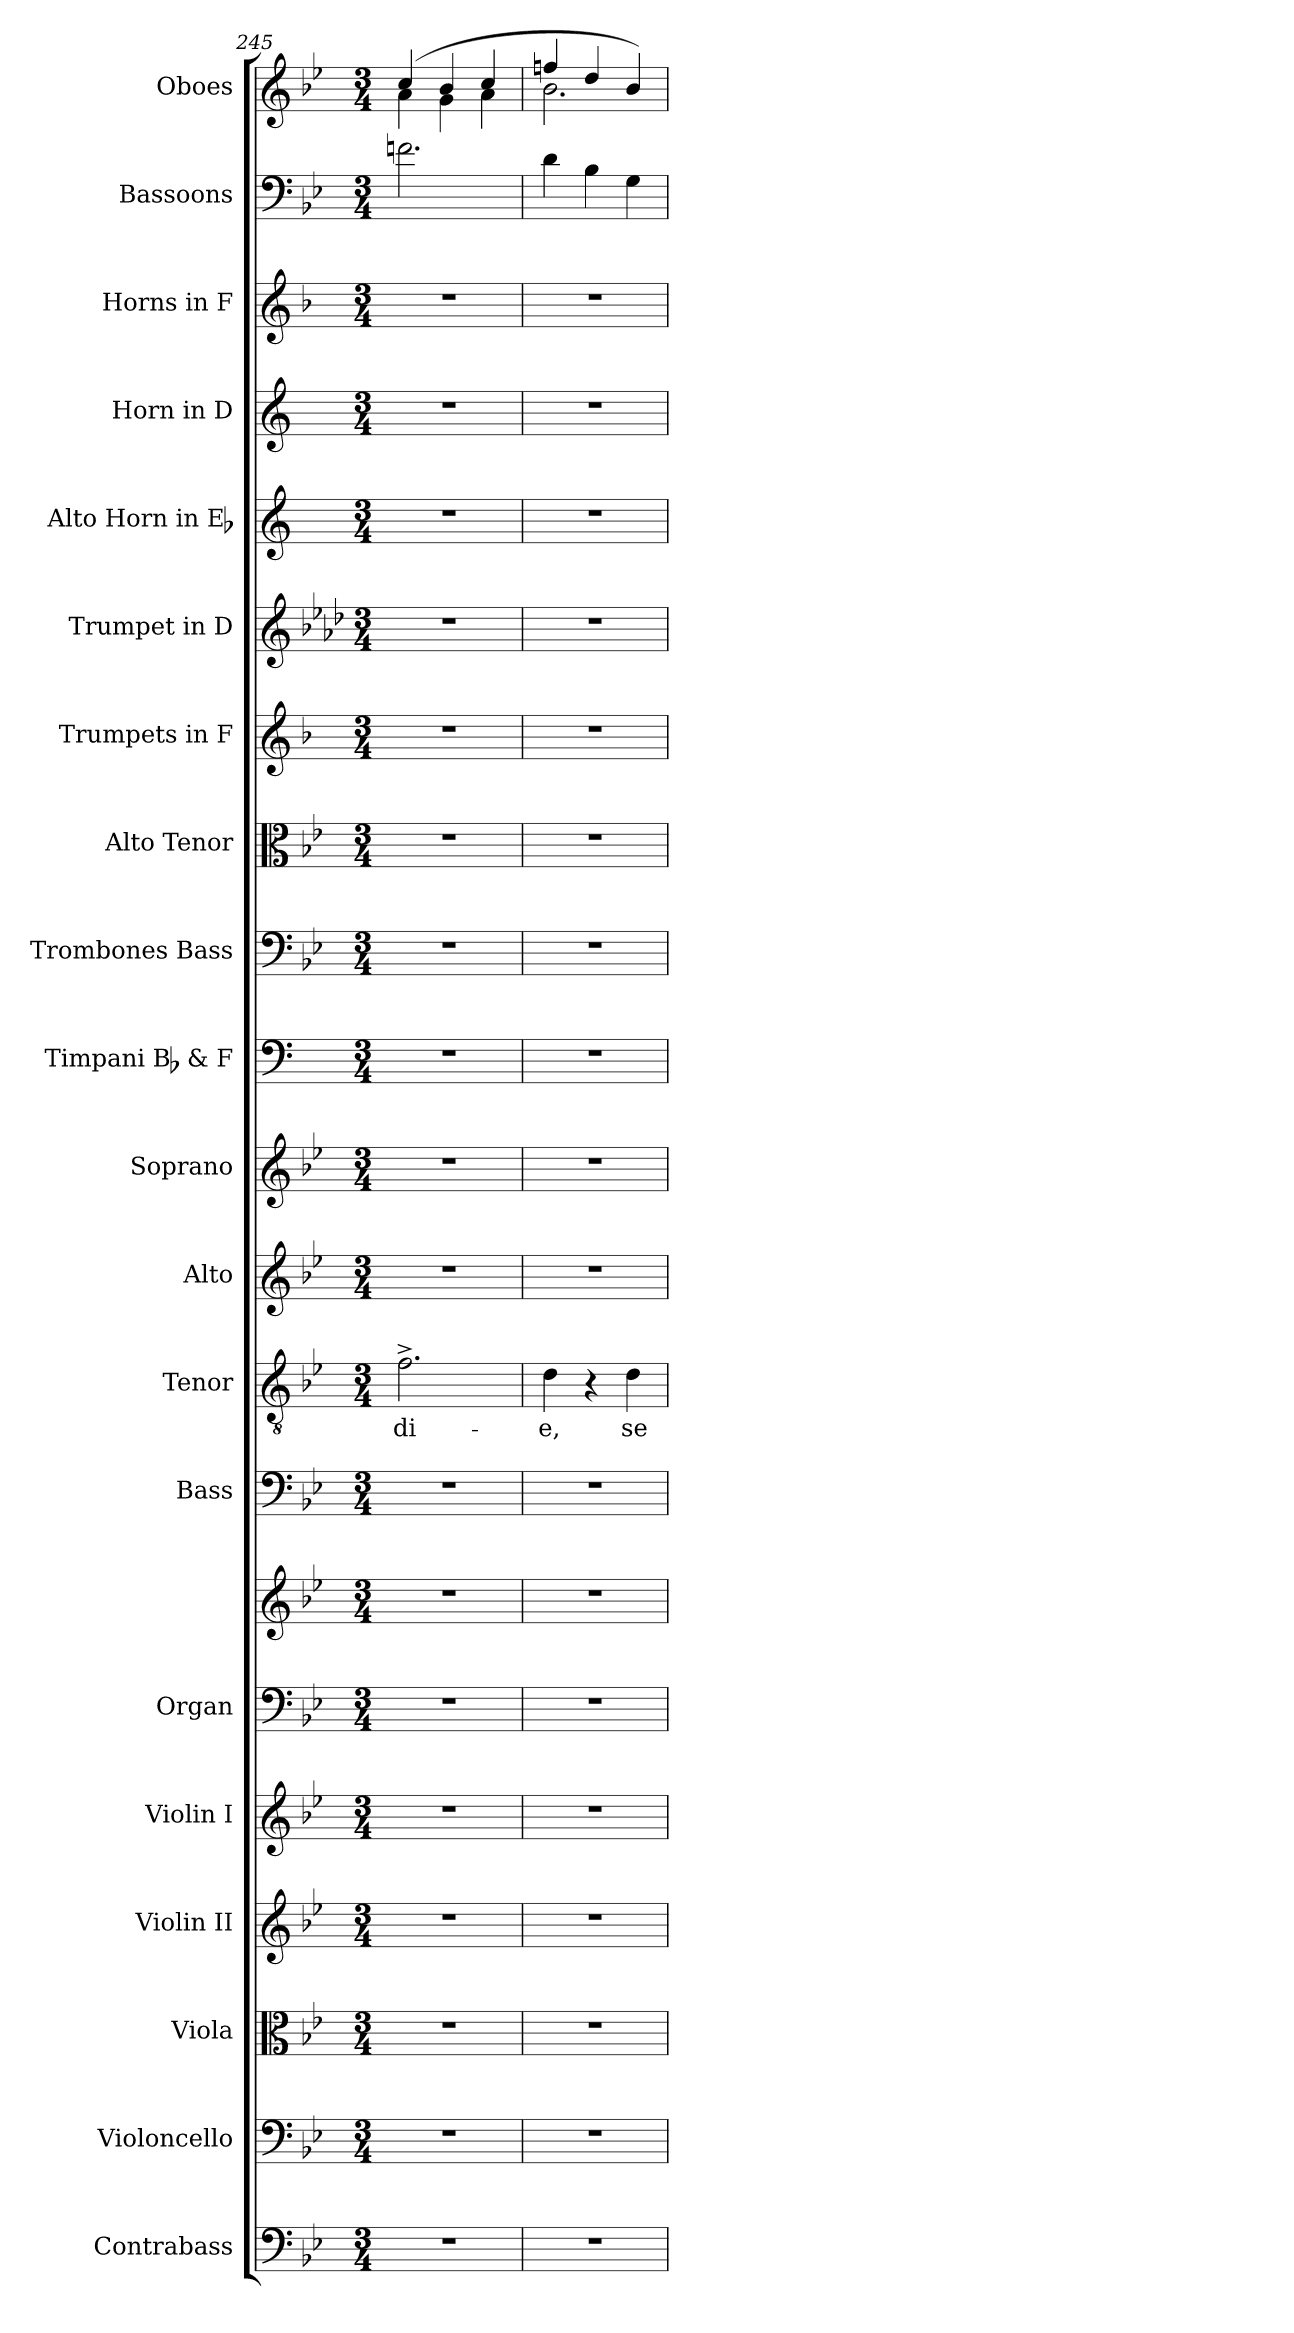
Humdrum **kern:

**kern	**kern	**kern	**kern	**kern	**kern	**kern	**kern	**kern	**text	**kern	**kern	**kern	**kern	**kern	**kern	**kern	**kern	**kern	**kern	**kern	**kern
*part20	*part19	*part18	*part17	*part16	*part15	*part15	*part14	*part13	*part13	*part12	*part11	*part10	*part9	*part8	*part7	*part6	*part5	*part4	*part3	*part2	*part1
*staff21	*staff20	*staff19	*staff18	*staff17	*staff16	*staff15	*staff14	*staff13	*staff13	*staff12	*staff11	*staff10	*staff9	*staff8	*staff7	*staff6	*staff5	*staff4	*staff3	*staff2	*staff1
*I"Contrabass	*I"Violoncello	*I"Viola	*I"Violin II	*I"Violin I	*I"Organ	*	*I"Bass	*I"Tenor	*	*I"Alto	*I"Soprano	*I"Timpani Bb & F	*I"Trombones  Bass	*I"Alto Tenor	*I"Trumpets in F	*I"Trumpet in D	*I"Alto Horn in Eb	*I"Horn in D	*I"Horns in F	*I"Bassoons	*I"Oboes
*I'Cb.	*I'Vc.	*I'Vla.	*I'Vln. II	*I'Vln. I	*I'Org.	*	*I'B.	*I'T.	*	*I'A.	*I'S.	*I'Timp.	*	*	*	*	*	*	*I'Hn.	*I'Bsn.	*I'Ob.
*clefF4	*clefF4	*clefC3	*clefG2	*clefG2	*clefF4	*clefG2	*clefF4	*clefGv2	*	*clefG2	*clefG2	*clefF4	*clefF4	*clefC3	*clefG2	*clefG2	*clefG2	*clefG2	*clefG2	*clefF4	*clefG2
*ITrd7c12	*	*	*	*	*	*	*	*ITrd7c12	*	*	*	*	*	*	*ITrd4c7	*ITrd-1c-2	*ITrd5c8	*ITrd6c10	*ITrd4c7	*	*
*k[b-e-]	*k[b-e-]	*k[b-e-]	*k[b-e-]	*k[b-e-]	*k[b-e-]	*k[b-e-]	*k[b-e-]	*k[b-e-]	*	*k[b-e-]	*k[b-e-]	*k[]	*k[b-e-]	*k[b-e-]	*k[b-e-]	*k[b-e-]	*k[f#c#g#d#]	*k[f#c#]	*k[b-e-]	*k[b-e-]	*k[b-e-]
*B-:	*B-:	*B-:	*B-:	*B-:	*B-:	*B-:	*B-:	*B-:	*	*B-:	*B-:	*C:	*B-:	*B-:	*B-:	*B-:	*E:	*D:	*B-:	*B-:	*B-:
*M3/4	*M3/4	*M3/4	*M3/4	*M3/4	*M3/4	*M3/4	*M3/4	*M3/4	*	*M3/4	*M3/4	*M3/4	*M3/4	*M3/4	*M3/4	*M3/4	*M3/4	*M3/4	*M3/4	*M3/4	*M3/4
=245	=245	=245	=245	=245	=245	=245	=245	=245	=245	=245	=245	=245	=245	=245	=245	=245	=245	=245	=245	=245	=245
!LO:N:vis=1	!LO:N:vis=1	!LO:N:vis=1	!LO:N:vis=1	!LO:N:vis=1	!LO:N:vis=1	!LO:N:vis=1	!LO:N:vis=1	!	!	!	!	!	!	!	!	!	!	!	!	!	!
!	!	!	!	!	!	!	!	!	!LO:LY:b:color=#000000	!LO:N:vis=1	!LO:N:vis=1	!LO:N:vis=1	!LO:N:vis=1	!LO:N:vis=1	!LO:N:vis=1	!LO:N:vis=1	!LO:N:vis=1	!LO:N:vis=1	!LO:N:vis=1	!	!
*	*	*	*	*	*	*	*	*	*	*	*	*	*	*	*	*	*	*	*	*	*^
2.r	2.r	2.r	2.r	2.r	2.r	2.r	2.r	2.F^i\	di-	2.r	2.r	2.r	2.r	2.r	2.r	2.r	2.r	2.r	2.r	2.fni\	(4cci/	4ai\
.	.	.	.	.	.	.	.	.	.	.	.	.	.	.	.	.	.	.	.	.	4b-i/	4gi\
.	.	.	.	.	.	.	.	.	.	.	.	.	.	.	.	.	.	.	.	.	4cci/	4ai\
=246	=246	=246	=246	=246	=246	=246	=246	=246	=246	=246	=246	=246	=246	=246	=246	=246	=246	=246	=246	=246	=246	=246
!LO:N:vis=1	!LO:N:vis=1	!LO:N:vis=1	!LO:N:vis=1	!LO:N:vis=1	!LO:N:vis=1	!LO:N:vis=1	!LO:N:vis=1	!	!	!	!	!	!	!	!	!	!	!	!	!	!	!
!	!	!	!	!	!	!	!	!	!LO:LY:b:color=#000000	!LO:N:vis=1	!LO:N:vis=1	!LO:N:vis=1	!LO:N:vis=1	!LO:N:vis=1	!LO:N:vis=1	!LO:N:vis=1	!LO:N:vis=1	!LO:N:vis=1	!LO:N:vis=1	!	!	!
2.r	2.r	2.r	2.r	2.r	2.r	2.r	2.r	4Di\	-e,	2.r	2.r	2.r	2.r	2.r	2.r	2.r	2.r	2.r	2.r	4di\	4ffni/	2.b-i\
.	.	.	.	.	.	.	.	4r	.	.	.	.	.	.	.	.	.	.	.	4B-i\	4ddi/	.
!	!	!	!	!	!	!	!	!	!LO:LY:b:color=#000000	!	!	!	!	!	!	!	!	!	!	!	!	!
.	.	.	.	.	.	.	.	4Di\	se-	.	.	.	.	.	.	.	.	.	.	4Gi\	4b-i/)	.
*	*	*	*	*	*	*	*	*	*	*	*	*	*	*	*	*	*	*	*	*	*v	*v
=	=	=	=	=	=	=	=	=	=	=	=	=	=	=	=	=	=	=	=	=	=
*-	*-	*-	*-	*-	*-	*-	*-	*-	*-	*-	*-	*-	*-	*-	*-	*-	*-	*-	*-	*-	*-
